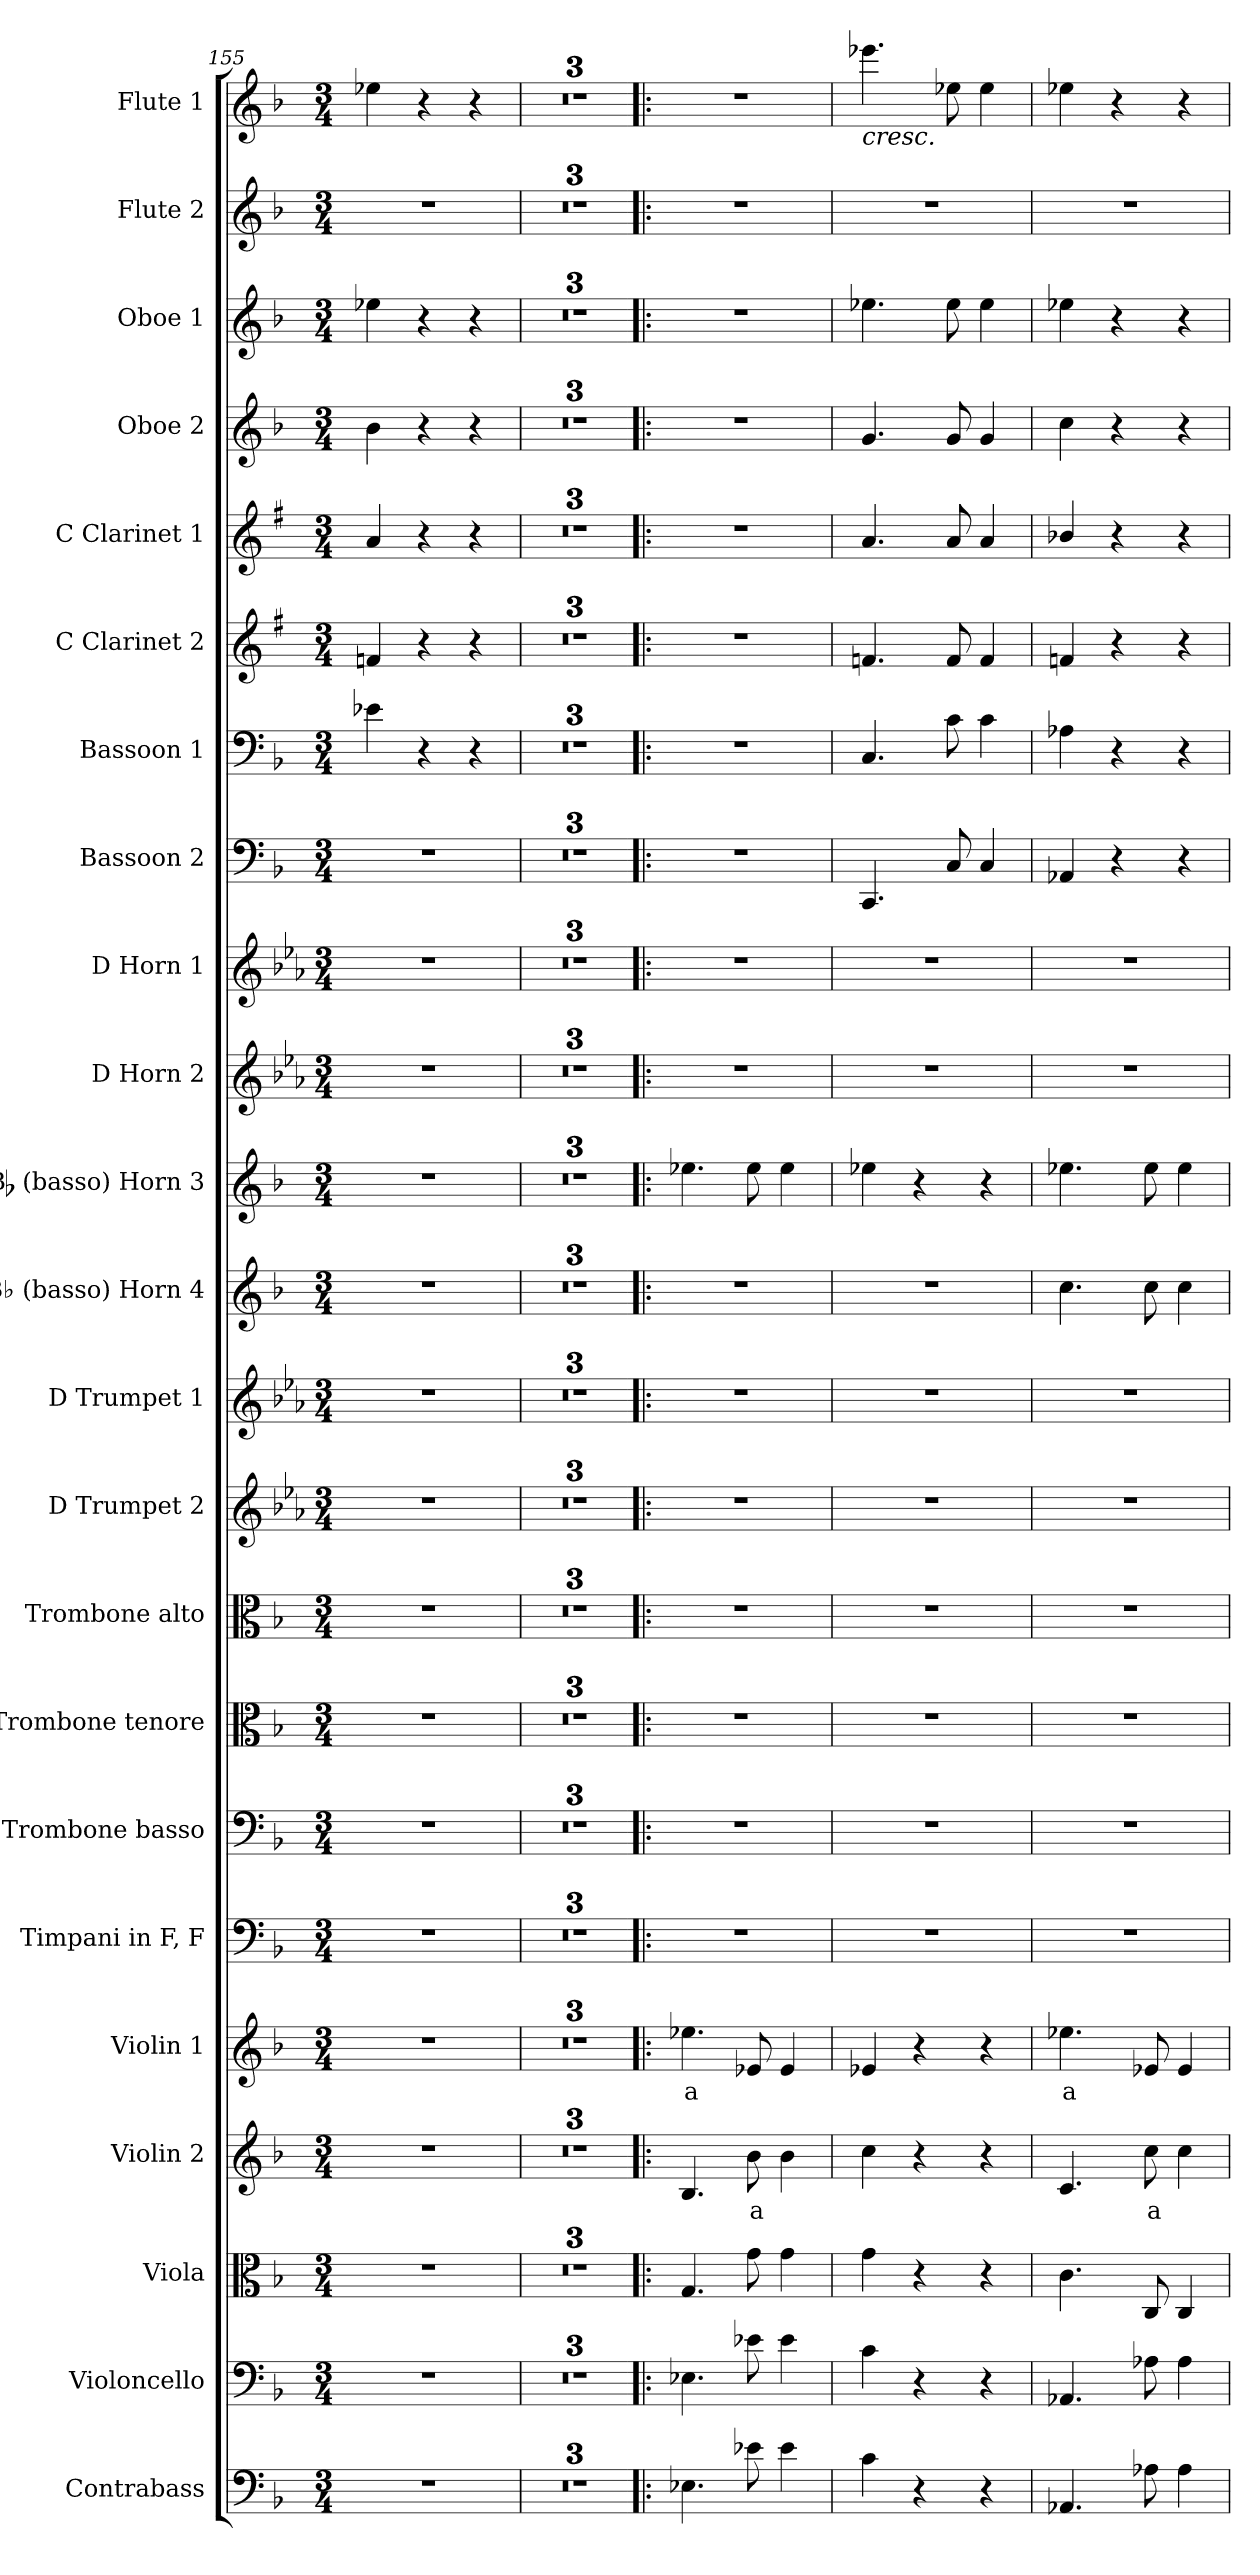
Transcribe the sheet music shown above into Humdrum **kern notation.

**kern	**kern	**kern	**kern	**text	**kern	**text	**kern	**kern	**kern	**kern	**kern	**kern	**kern	**kern	**kern	**kern	**kern	**kern	**kern	**kern	**kern	**kern	**kern	**kern
*part23	*part22	*part21	*part20	*part20	*part19	*part19	*part18	*part17	*part16	*part15	*part14	*part13	*part12	*part11	*part10	*part9	*part8	*part7	*part6	*part5	*part4	*part3	*part2	*part1
*staff23	*staff22	*staff21	*staff20	*staff20	*staff19	*staff19	*staff18	*staff17	*staff16	*staff15	*staff14	*staff13	*staff12	*staff11	*staff10	*staff9	*staff8	*staff7	*staff6	*staff5	*staff4	*staff3	*staff2	*staff1
*I"Contrabass	*I"Violoncello	*I"Viola	*I"Violin 2	*	*I"Violin 1	*	*I"Timpani in F, F	*I"Trombone basso	*I"Trombone tenore	*I"Trombone alto	*I"D Trumpet 2	*I"D Trumpet 1	*I"B♭ (basso) Horn 4	*I"Bb (basso) Horn 3	*I"D Horn 2	*I"D Horn 1	*I"Bassoon 2	*I"Bassoon 1	*I"C Clarinet 2	*I"C Clarinet 1	*I"Oboe 2	*I"Oboe 1	*I"Flute 2	*I"Flute 1
*I'Cb	*I'Vc	*I'Vla	*I'Vl 2	*	*I'Vl 1	*	*I'Timp	*I'Trb. b.	*I'Trb. t.	*I'Trb. a.	*I'Tpt 2	*I'Tpt 1	*I'Hn 4	*I'Hn 3	*I'Hn 2	*I'Hn 1	*I'Bsn 2	*I'Bsn 1	*I'Cl 2	*I'Cl 1	*I'Ob 2	*I'Ob 1	*I'Fl 2	*I'Fl 1
*clefF4	*clefF4	*clefC3	*clefG2	*	*clefG2	*	*clefF4	*clefF4	*clefC3	*clefC3	*clefG2	*clefG2	*clefG2	*clefG2	*clefG2	*clefG2	*clefF4	*clefF4	*clefG2	*clefG2	*clefG2	*clefG2	*clefG2	*clefG2
*ITrd7c12	*	*	*	*	*	*	*	*	*	*	*ITrd-1c-2	*ITrd-1c-2	*ITrd8c14	*ITrd8c14	*ITrd6c10	*ITrd6c10	*	*	*ITrd1c2	*ITrd1c2	*	*	*	*
*k[b-]	*k[b-]	*k[b-]	*k[b-]	*	*k[b-]	*	*k[b-]	*k[b-]	*k[b-]	*k[b-]	*k[b-]	*k[b-]	*k[b-]	*k[b-]	*k[b-]	*k[b-]	*k[b-]	*k[b-]	*k[b-]	*k[b-]	*k[b-]	*k[b-]	*k[b-]	*k[b-]
*M3/4	*M3/4	*M3/4	*M3/4	*	*M3/4	*	*M3/4	*M3/4	*M3/4	*M3/4	*M3/4	*M3/4	*M3/4	*M3/4	*M3/4	*M3/4	*M3/4	*M3/4	*M3/4	*M3/4	*M3/4	*M3/4	*M3/4	*M3/4
=155	=155	=155	=155	=155	=155	=155	=155	=155	=155	=155	=155	=155	=155	=155	=155	=155	=155	=155	=155	=155	=155	=155	=155	=155
2.r	2.r	2.r	2.r	.	2.r	.	2.r	2.r	2.r	2.r	2.r	2.r	2.r	2.r	2.r	2.r	2.r	4e-X\	4e-X/	4g/	4b-\	4ee-X\	2.r	4ee-X\
.	.	.	.	.	.	.	.	.	.	.	.	.	.	.	.	.	.	4r	4r	4r	4r	4r	.	4r
.	.	.	.	.	.	.	.	.	.	.	.	.	.	.	.	.	.	4r	4r	4r	4r	4r	.	4r
=156	=156	=156	=156	=156	=156	=156	=156	=156	=156	=156	=156	=156	=156	=156	=156	=156	=156	=156	=156	=156	=156	=156	=156	=156
2.r	2.r	2.r	2.r	.	2.r	.	2.r	2.r	2.r	2.r	2.r	2.r	2.r	2.r	2.r	2.r	2.r	2.r	2.r	2.r	2.r	2.r	2.r	2.r
=157	=157	=157	=157	=157	=157	=157	=157	=157	=157	=157	=157	=157	=157	=157	=157	=157	=157	=157	=157	=157	=157	=157	=157	=157
2.r	2.r	2.r	2.r	.	2.r	.	2.r	2.r	2.r	2.r	2.r	2.r	2.r	2.r	2.r	2.r	2.r	2.r	2.r	2.r	2.r	2.r	2.r	2.r
=158	=158	=158	=158	=158	=158	=158	=158	=158	=158	=158	=158	=158	=158	=158	=158	=158	=158	=158	=158	=158	=158	=158	=158	=158
2.r	2.r	2.r	2.r	.	2.r	.	2.r	2.r	2.r	2.r	2.r	2.r	2.r	2.r	2.r	2.r	2.r	2.r	2.r	2.r	2.r	2.r	2.r	2.r
!!LO:PB:g=z
=159!|:	=159!|:	=159!|:	=159!|:	=159!|:	=159!|:	=159!|:	=159!|:	=159!|:	=159!|:	=159!|:	=159!|:	=159!|:	=159!|:	=159!|:	=159!|:	=159!|:	=159!|:	=159!|:	=159!|:	=159!|:	=159!|:	=159!|:	=159!|:	=159!|:
!	!	!	!	!	!	!LO:LY:b:color=#FF0000	!	!	!	!	!	!	!	!	!	!	!	!	!	!	!	!	!	!
4.EE-X\	4.E-X\	4.G/	4.B-/	.	4.ee-X\	a	2.r	2.r	2.r	2.r	2.r	2.r	2.r	4.e-X\	2.r	2.r	2.r	2.r	2.r	2.r	2.r	2.r	2.r	2.r
!	!	!	!	!LO:LY:b:color=#FF0000	!	!	!	!	!	!	!	!	!	!	!	!	!	!	!	!	!	!	!	!
8E-X\	8e-X\	8g\	8b-\	a	8e-X/	.	.	.	.	.	.	.	.	8e-\	.	.	.	.	.	.	.	.	.	.
4E-\	4e-\	4g\	4b-\	.	4e-/	.	.	.	.	.	.	.	.	4e-\	.	.	.	.	.	.	.	.	.	.
=160	=160	=160	=160	=160	=160	=160	=160	=160	=160	=160	=160	=160	=160	=160	=160	=160	=160	=160	=160	=160	=160	=160	=160	=160
!	!	!	!	!	!	!	!	!	!	!	!	!	!	!	!	!	!	!	!	!	!	!	!	!LO:TX:b:i:t=cresc.
4C\	4c\	4g\	4cc\	.	4e-X/	.	2.r	2.r	2.r	2.r	2.r	2.r	2.r	4e-X\	2.r	2.r	4.CC/	4.C/	4.e-X/	4.g/	4.g/	4.ee-X\	2.r	4.eee-X\
4r	4r	4r	4r	.	4r	.	.	.	.	.	.	.	.	4r	.	.	.	.	.	.	.	.	.	.
.	.	.	.	.	.	.	.	.	.	.	.	.	.	.	.	.	8C/	8c\	8e-/	8g/	8g/	8ee-\	.	8ee-X\
4r	4r	4r	4r	.	4r	.	.	.	.	.	.	.	.	4r	.	.	4C/	4c\	4e-/	4g/	4g/	4ee-\	.	4ee-\
=161	=161	=161	=161	=161	=161	=161	=161	=161	=161	=161	=161	=161	=161	=161	=161	=161	=161	=161	=161	=161	=161	=161	=161	=161
!	!	!	!	!	!	!LO:LY:b:color=#FF0000	!	!	!	!	!	!	!	!	!	!	!	!	!	!	!	!	!	!
4.AAA-X/	4.AA-X/	4.c\	4.c/	.	4.ee-X\	a	2.r	2.r	2.r	2.r	2.r	2.r	4.c\	4.e-X\	2.r	2.r	4AA-X/	4A-X\	4e-X/	4a-X/	4cc\	4ee-X\	2.r	4ee-X\
.	.	.	.	.	.	.	.	.	.	.	.	.	.	.	.	.	4r	4r	4r	4r	4r	4r	.	4r
!	!	!	!	!LO:LY:b:color=#FF0000	!	!	!	!	!	!	!	!	!	!	!	!	!	!	!	!	!	!	!	!
8AA-X\	8A-X\	8C/	8cc\	a	8e-X/	.	.	.	.	.	.	.	8c\	8e-\	.	.	.	.	.	.	.	.	.	.
4AA-\	4A-\	4C/	4cc\	.	4e-/	.	.	.	.	.	.	.	4c\	4e-\	.	.	4r	4r	4r	4r	4r	4r	.	4r
=	=	=	=	=	=	=	=	=	=	=	=	=	=	=	=	=	=	=	=	=	=	=	=	=
*-	*-	*-	*-	*-	*-	*-	*-	*-	*-	*-	*-	*-	*-	*-	*-	*-	*-	*-	*-	*-	*-	*-	*-	*-
